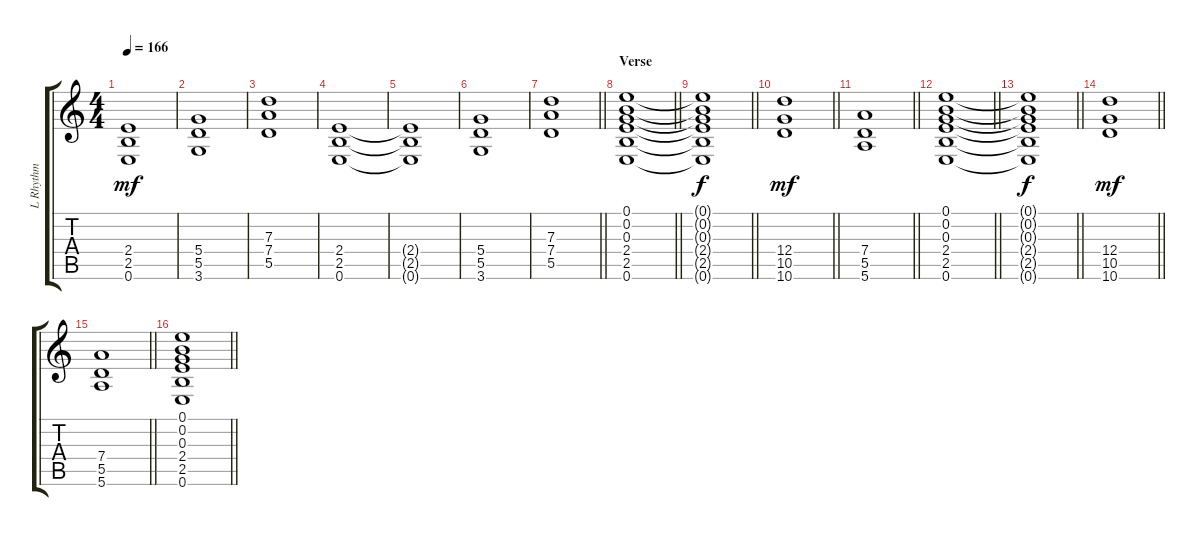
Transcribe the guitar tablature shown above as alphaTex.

\track ("L Rhythm" "L Rhythm") {instrument distortionguitar}
\staff {score tabs}
\tuning (E4 B3 G3 D3 A2 E2) {hide}
\ts (4 4)
\tempo 166
\clef g2
\ks c
(2.4{t} 2.5{t} 0.6{t}).1{dy mf} |
(5.4 5.5 3.6).1 |
(7.3 7.4 5.5).1 |
(2.4 2.5 0.6).1 |
(2.4{t} 2.5{t} 0.6{t}).1 |
(5.4 5.5 3.6).1 |
\barLineRight lightlight
(7.3 7.4 5.5).1 |
\section ("" "Verse")
\barLineRight lightlight
(0.1 0.2 0.3 2.4 2.5 0.6).1 |
\barLineRight lightlight
(0.1{t} 0.2{t} 0.3{t} 2.4{t} 2.5{t} 0.6{t}).1{dy f} |
\barLineRight lightlight
(12.4 10.5 10.6).1{dy mf} |
\barLineRight lightlight
(7.4 5.5 5.6).1 |
\barLineRight lightlight
(0.1 0.2 0.3 2.4 2.5 0.6).1 |
\barLineRight lightlight
(0.1{t} 0.2{t} 0.3{t} 2.4{t} 2.5{t} 0.6{t}).1{dy f} |
\barLineRight lightlight
(12.4 10.5 10.6).1{dy mf} |
\barLineRight lightlight
(7.4 5.5 5.6).1 |
\barLineRight lightlight
(0.1 0.2 0.3 2.4 2.5 0.6).1
